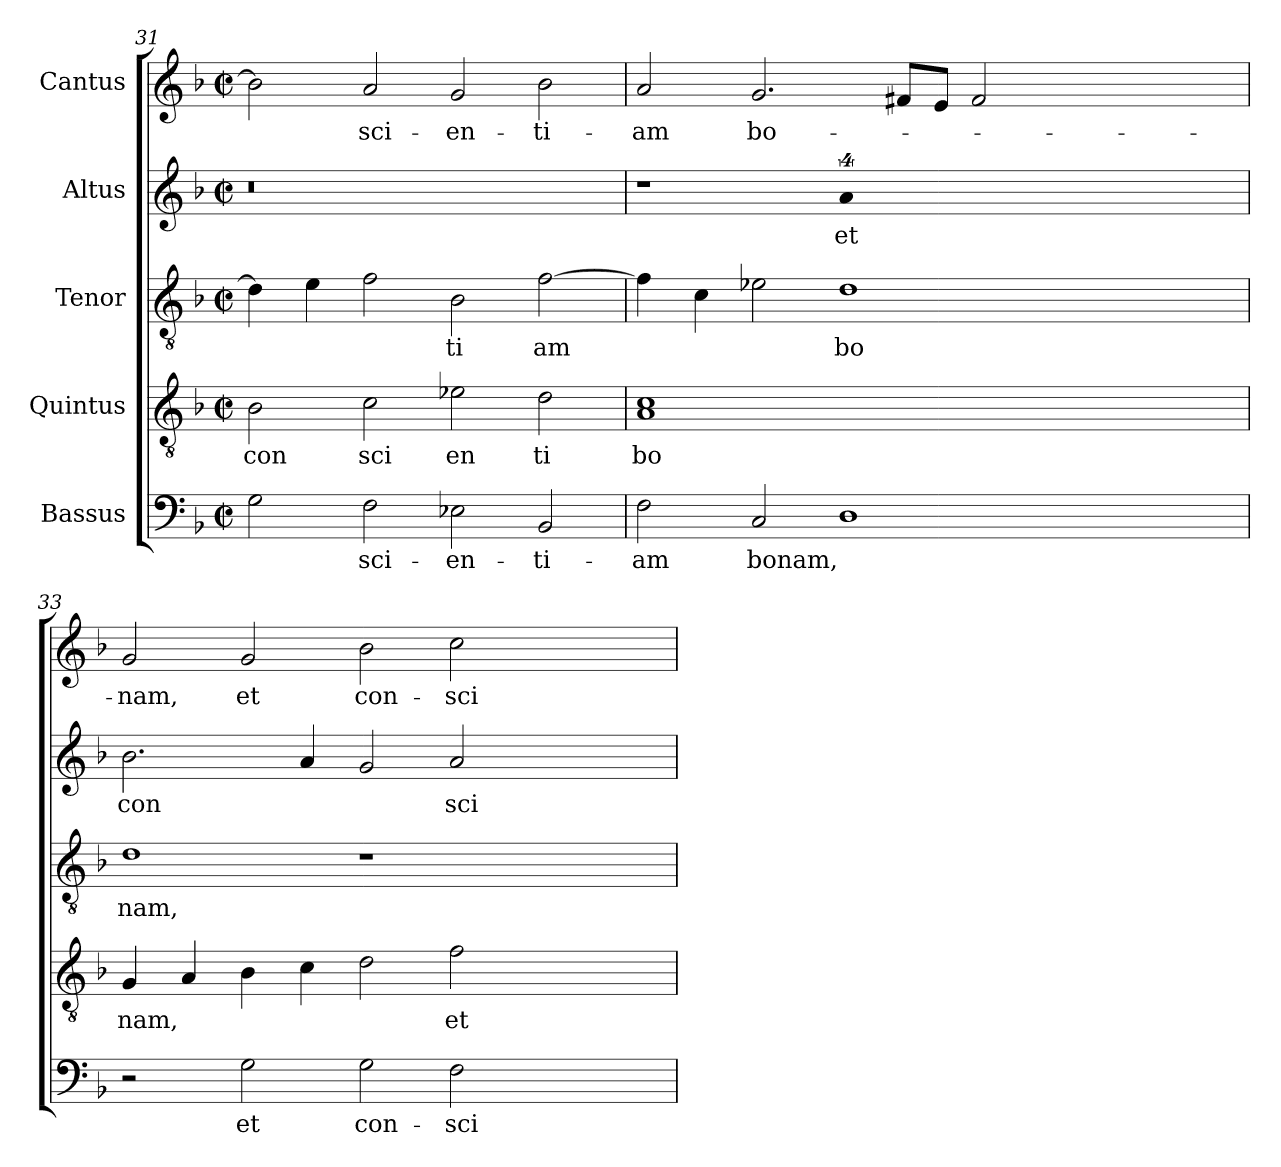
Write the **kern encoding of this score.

**kern	**text	**kern	**text	**kern	**text	**kern	**text	**kern	**text
*part5	*part5	*part4	*part4	*part3	*part3	*part2	*part2	*part1	*part1
*staff5	*staff5	*staff4	*staff4	*staff3	*staff3	*staff2	*staff2	*staff1	*staff1
*I"Bassus	*	*I"Quintus	*	*I"Tenor	*	*I"Altus	*	*I"Cantus	*
*clefF4	*	*clefGv2	*	*clefGv2	*	*clefG2	*	*clefG2	*
*k[b-]	*	*k[b-]	*	*k[b-]	*	*k[b-]	*	*k[b-]	*
*F:	*	*F:	*	*F:	*	*F:	*	*F:	*
*M2/2	*	*M2/2	*	*M2/2	*	*M2/2	*	*M2/2	*
*met(c|)	*	*met(c|)	*	*met(c|)	*	*met(c|)	*	*met(c|)	*
=31	=31	=31	=31	=31	=31	=31	=31	=31	=31
!	!	!	!LO:LY:b:cj	!	!	!	!	!	!
2G\	.	2B-\	con	4d\]	.	0r	.	2b-\]	.
.	.	.	.	4e\	.	.	.	.	.
!	!LO:LY:b:cj	!	!LO:LY:b:cj	!	!	!	!	!	!LO:LY:b:cj
2F\	-sci-	2c\	sci	2f\	.	.	.	2a/	-sci-
!	!LO:LY:b:cj	!	!LO:LY:b:cj	!	!LO:LY:b:cj	!	!	!	!LO:LY:b:cj
2E-X\	-en-	2e-X\	en	2B-\	ti	.	.	2g/	-en-
!	!LO:LY:b:cj	!	!LO:LY:b:cj	!	!LO:LY:b	!	!	!	!LO:LY:b:cj
2BB-/	-ti-	2d\	ti	[>2f\	am	.	.	2b-\	-ti-
=32	=32	=32	=32	=32	=32	=32	=32	=32	=32
!	!LO:LY:b:cj	!	!LO:LY:b:cj	!	!	!	!	!	!LO:LY:b:cj
2F\	-am	1c 1A	bo	4f\]	.	1r	.	2a/	-am
.	.	.	.	4c\	.	.	.	.	.
!	!LO:LY:b	!	!	!	!	!	!	!	!LO:LY:b:cj
2C/	bonam,	.	.	2e-X\	.	.	.	2.g/	bo-
!	!	!	!	!	!LO:LY:b:cj	!LO:N:vis=1	!LO:LY:b:cj	!	!
1D	.	0ryy	.	1d	bo	4%9a	et	.	.
.	.	.	.	.	.	.	.	8f#/L	.
.	.	.	.	.	.	.	.	8e/J	.
.	.	.	.	.	.	.	.	2f#/	.
1ryy	.	.	.	1ryy	.	.	.	1ryy	.
4ryy	.	4ryy	.	4ryy	.	.	.	4ryy	.
=33	=33	=33	=33	=33	=33	=33	=33	=33	=33
!	!	!	!LO:LY:b	!	!LO:LY:b:cj	!	!LO:LY:b	!	!LO:LY:b:cj
2r	.	4G/	nam,	1d	nam,	2.b-\	con	2g/	-nam,
.	.	4A/	.	.	.	.	.	.	.
!	!LO:LY:b:cj	!	!	!	!	!	!	!	!LO:LY:b:cj
2G\	et	4B-\	.	.	.	.	.	2g/	et
.	.	4c\	.	.	.	4a/	.	.	.
!	!LO:LY:b:cj	!	!	!LO:N:vis=1	!	!	!	!	!LO:LY:b:cj
2G\	con-	2d\	.	0r	.	2g/	.	2b-\	con-
!	!LO:LY:b:cj	!	!LO:LY:b:cj	!	!	!	!LO:LY:b:cj	!	!LO:LY:b:cj
2F\	-sci-	2f\	et	.	.	2a/	sci	2cc\	-sci-
1ryy	.	1ryy	.	.	.	1ryy	.	1ryy	.
=	=	=	=	=	=	=	=	=	=
*-	*-	*-	*-	*-	*-	*-	*-	*-	*-
